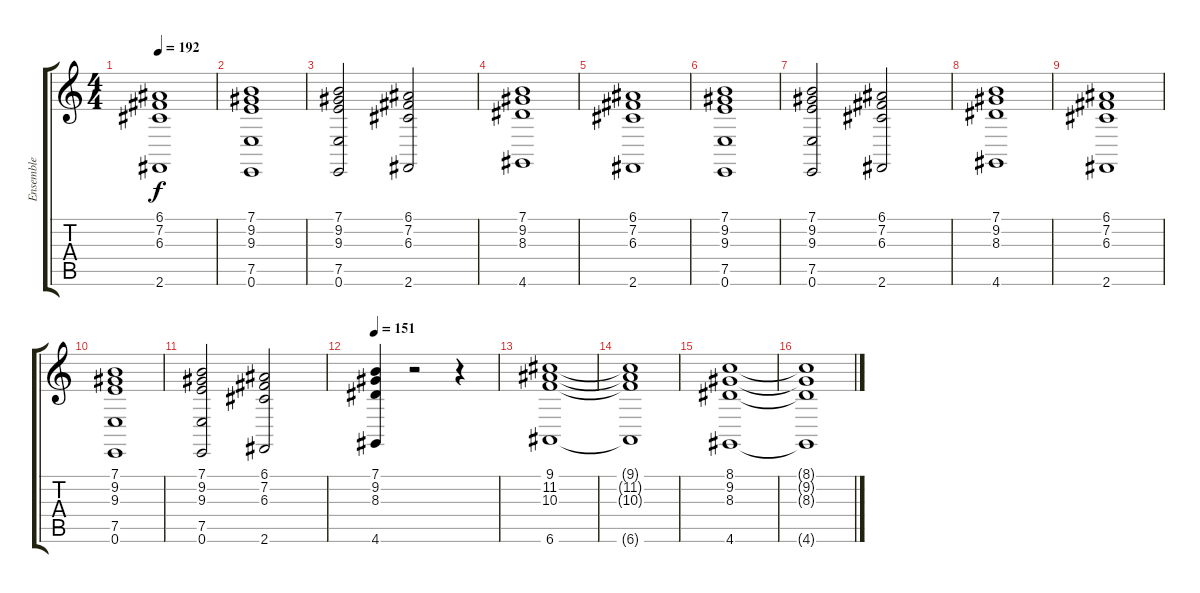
\track ("Ensemble" "Ensemble") {instrument stringensemble1}
\staff {score tabs}
\tuning (E4 B3 G3 D3 A2 E2) {hide}
\ts (4 4)
\tempo 192
\clef g2
\ks c
(6.1 7.2 6.3 2.6).1{dy f} |
(7.1 9.2 9.3 7.5 0.6).1 |
(7.1 9.2 9.3 7.5 0.6).2 (6.1 7.2 6.3 2.6).2 |
\section ("" "")
(7.1 9.2 8.3 4.6).1 |
(6.1 7.2 6.3 2.6).1 |
(7.1 9.2 9.3 7.5 0.6).1 |
(7.1 9.2 9.3 7.5 0.6).2 (6.1 7.2 6.3 2.6).2 |
(7.1 9.2 8.3 4.6).1 |
(6.1 7.2 6.3 2.6).1 |
(7.1 9.2 9.3 7.5 0.6).1 |
(7.1 9.2 9.3 7.5 0.6).2 (6.1 7.2 6.3 2.6).2 |
\tempo 151
(7.1 9.2 8.3 4.6).4 r.2 r.4 |
\section ("" "")
(9.1 11.2 10.3 6.6).1 |
(9.1{t} 11.2{t} 10.3{t} 6.6{t}).1 |
(8.1 9.2 8.3 4.6).1 |
(8.1{t} 9.2{t} 8.3{t} 4.6{t}).1
